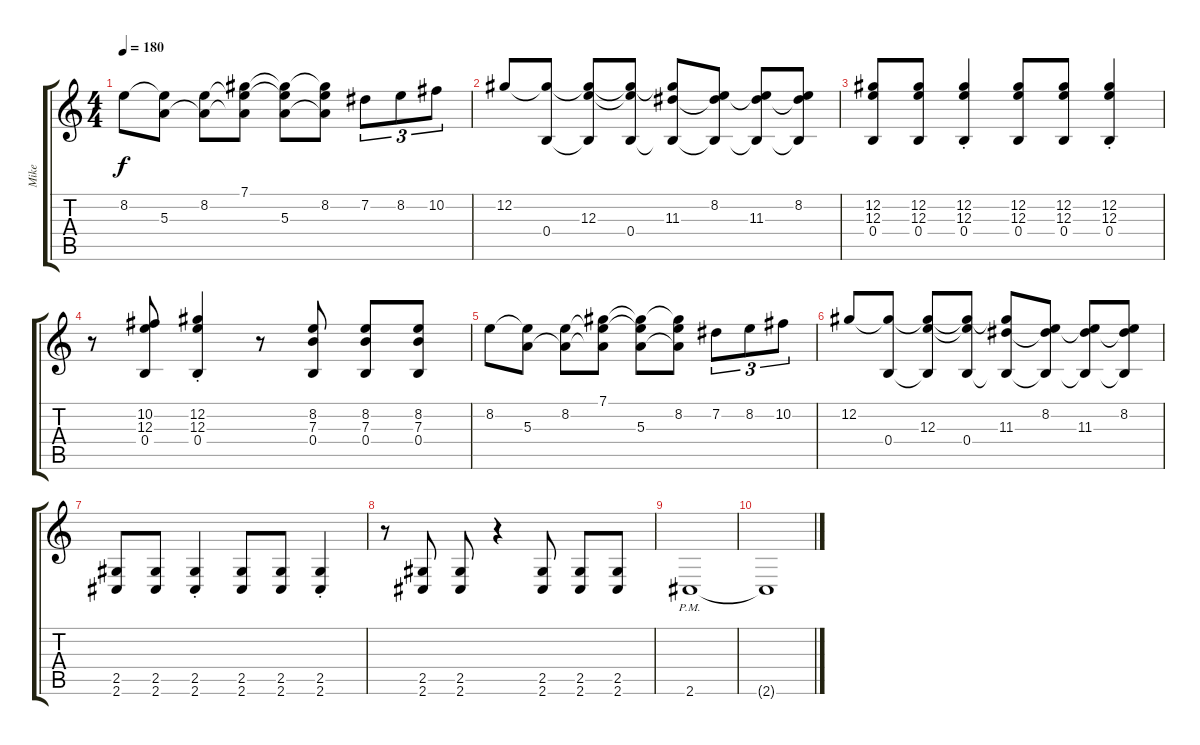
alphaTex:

\track ("Mike" "Mike") {instrument distortionguitar}
\staff {score tabs}
\tuning (Db4 Ab3 E3 B2 Gb2 B1) {hide}
\ts (4 4)
\tempo 180
\clef g2
\ks c
8.2.8{dy f} (8.2{t} 5.3).8 (8.2 5.3{t}).8 (7.1 8.2{t} 5.3{t}).8 (7.1{t} 8.2{t} 5.3).8 (7.1{t} 8.2 5.3{t}).8 7.2.8{tu (3 2)} 8.2.8{tu (3 2)} 10.2.8{tu (3 2)} |
12.2.8 (12.2{t} 0.4).8 (12.2{t} 12.3 0.4{t}).8 (12.2{t} 12.3{t} 0.4).8 (12.2{t} 11.3 0.4{t}).8 (8.2 11.3{t} 0.4{t}).8 (8.2{t} 11.3 0.4{t}).8 (8.2 11.3{t} 0.4{t}).8 |
(12.2 12.3 0.4).8 (12.2 12.3 0.4).8 (12.2{st} 12.3{st} 0.4{st}).4 (12.2 12.3 0.4).8 (12.2 12.3 0.4).8 (12.2{st} 12.3{st} 0.4{st}).4 |
r.8 (10.2 12.3 0.4).8 (12.2{st} 12.3{st} 0.4{st}).4 r.8 (8.2 7.3 0.4).8 (8.2 7.3 0.4).8 (8.2 7.3 0.4).8 |
8.2.8 (8.2{t} 5.3).8 (8.2 5.3{t}).8 (7.1 8.2{t} 5.3{t}).8 (7.1{t} 8.2{t} 5.3).8 (7.1{t} 8.2 5.3{t}).8 7.2.8{tu (3 2)} 8.2.8{tu (3 2)} 10.2.8{tu (3 2)} |
12.2.8 (12.2{t} 0.4).8 (12.2{t} 12.3 0.4{t}).8 (12.2{t} 12.3{t} 0.4).8 (12.2{t} 11.3 0.4{t}).8 (8.2 11.3{t} 0.4{t}).8 (8.2{t} 11.3 0.4{t}).8 (8.2 11.3{t} 0.4{t}).8 |
(2.5 2.6).8 (2.5 2.6).8 (2.5{st} 2.6{st}).4 (2.5 2.6).8 (2.5 2.6).8 (2.5{st} 2.6{st}).4 |
r.8 (2.5 2.6).8 (2.5 2.6).8 r.4 (2.5 2.6).8 (2.5 2.6).8 (2.5 2.6).8 |
2.6{pm}.1 |
2.6{t}.1
